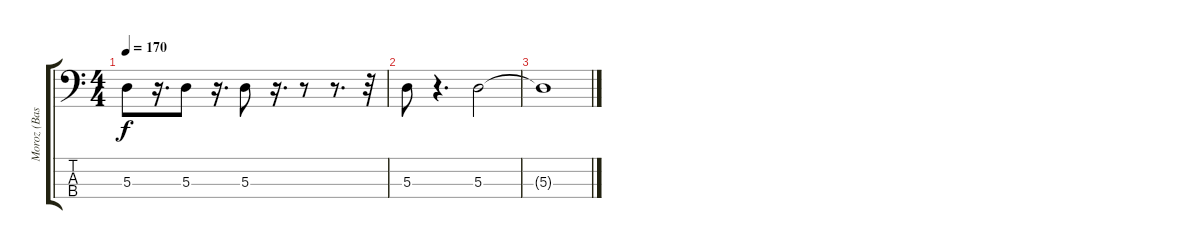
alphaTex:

\track ("Moroz (Bass)" "Moroz (Bas") {instrument electricbasspick}
\staff {score tabs}
\tuning (G2 D2 A1 E1) {hide}
\ts (4 4)
\tempo 170
\clef f4
\ks c
5.3.8{dy f} r.16{d} 5.3.8 r.16{d} 5.3.8 r.16{d} r.8 r.8{d} r.32 |
5.3.8 r.4{d} 5.3.2 |
5.3{t}.1
